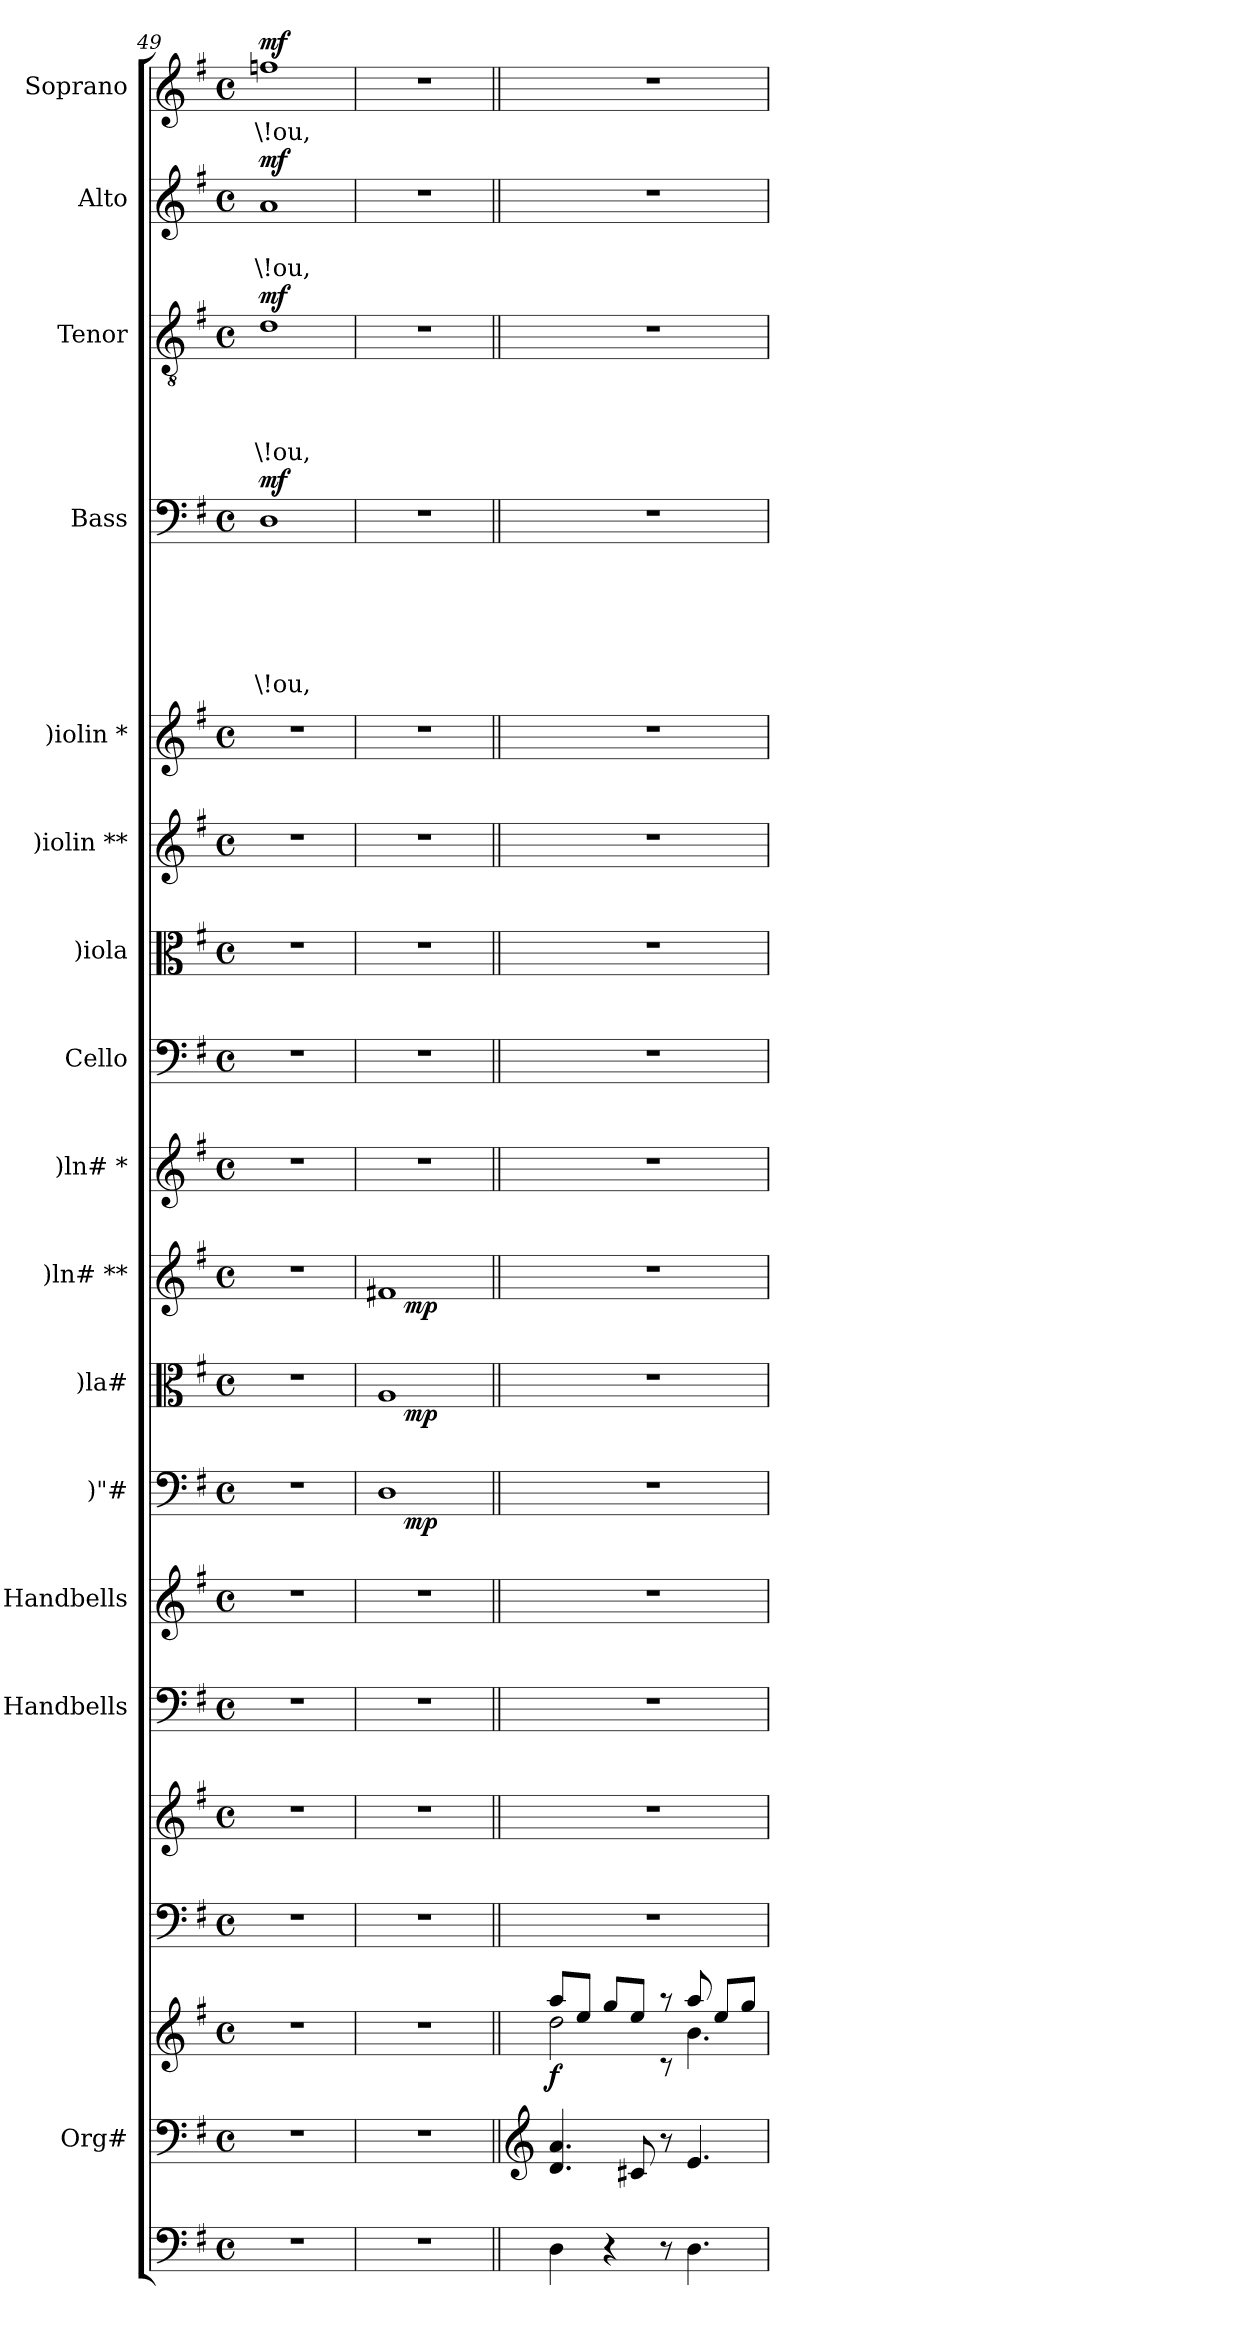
**kern	**kern	**kern	**dynam	**kern	**kern	**kern	**kern	**kern	**dynam	**kern	**dynam	**kern	**dynam	**kern	**kern	**kern	**kern	**kern	**kern	**text	**text	**text	**text	**text	**text	**dynam	**kern	**text	**text	**text	**text	**dynam	**kern	**text	**text	**dynam	**kern	**text	**dynam
*part18	*part17	*part17	*part17	*part16	*part15	*part14	*part13	*part12	*part12	*part11	*part11	*part10	*part10	*part9	*part8	*part7	*part6	*part5	*part4	*part4	*part4	*part4	*part4	*part4	*part4	*part4	*part3	*part3	*part3	*part3	*part3	*part3	*part2	*part2	*part2	*part2	*part1	*part1	*part1
*staff19	*staff18	*staff17	*staff17/18	*staff16	*staff15	*staff14	*staff13	*staff12	*staff12	*staff11	*staff11	*staff10	*staff10	*staff9	*staff8	*staff7	*staff6	*staff5	*staff4	*staff4	*staff4	*staff4	*staff4	*staff4	*staff4	*staff4	*staff3	*staff3	*staff3	*staff3	*staff3	*staff3	*staff2	*staff2	*staff2	*staff2	*staff1	*staff1	*staff1
*	*I"Org#	*	*	*	*	*I"Handbells	*I"Handbells	*I")"#	*	*I")la#	*	*I")ln# **	*	*I")ln# *	*I"Cello	*I")iola	*I")iolin **	*I")iolin *	*I"Bass	*	*	*	*	*	*	*	*I"Tenor	*	*	*	*	*	*I"Alto	*	*	*	*I"Soprano	*	*
*	*	*	*	*	*	*	*	*	*	*I')la#	*	*I')ln# **	*	*I')ln# *	*	*	*	*	*I'B	*	*	*	*	*	*	*	*I'T	*	*	*	*	*	*I'A	*	*	*	*I'S	*	*
*clefF4	*clefF4	*clefG2	*	*clefF4	*clefG2	*clefF4	*clefG2	*clefF4	*	*clefC3	*	*clefG2	*	*clefG2	*clefF4	*clefC3	*clefG2	*clefG2	*clefF4	*	*	*	*	*	*	*	*clefGv2	*	*	*	*	*	*clefG2	*	*	*	*clefG2	*	*
*k[f#]	*k[f#]	*k[f#]	*	*k[f#]	*k[f#]	*k[f#]	*k[f#]	*k[f#]	*	*k[f#]	*	*k[f#]	*	*k[f#]	*k[f#]	*k[f#]	*k[f#]	*k[f#]	*k[f#]	*	*	*	*	*	*	*	*k[f#]	*	*	*	*	*	*k[f#]	*	*	*	*k[f#]	*	*
*G:	*G:	*G:	*	*G:	*G:	*G:	*G:	*G:	*	*G:	*	*G:	*	*G:	*G:	*G:	*G:	*G:	*G:	*	*	*	*	*	*	*	*G:	*	*	*	*	*	*G:	*	*	*	*G:	*	*
*M4/4	*M4/4	*M4/4	*	*M4/4	*M4/4	*M4/4	*M4/4	*M4/4	*	*M4/4	*	*M4/4	*	*M4/4	*M4/4	*M4/4	*M4/4	*M4/4	*M4/4	*	*	*	*	*	*	*	*M4/4	*	*	*	*	*	*M4/4	*	*	*	*M4/4	*	*
*met(c)	*met(c)	*met(c)	*	*met(c)	*met(c)	*met(c)	*met(c)	*met(c)	*	*met(c)	*	*met(c)	*	*met(c)	*met(c)	*met(c)	*met(c)	*met(c)	*met(c)	*	*	*	*	*	*	*	*met(c)	*	*	*	*	*	*met(c)	*	*	*	*met(c)	*	*
=49	=49	=49	=49	=49	=49	=49	=49	=49	=49	=49	=49	=49	=49	=49	=49	=49	=49	=49	=49	=49	=49	=49	=49	=49	=49	=49	=49	=49	=49	=49	=49	=49	=49	=49	=49	=49	=49	=49	=49
!	!	!	!	!	!	!	!	!	!	!	!	!	!	!	!	!	!	!	!	!	!	!	!	!	!LO:LY:b	!LO:DY:a	!	!	!	!	!LO:LY:b	!LO:DY:a	!	!	!LO:LY:b	!LO:DY:a	!	!LO:LY:b	!LO:DY:a
1r	1r	1r	.	1r	1r	1r	1r	1r	.	1r	.	1r	.	1r	1r	1r	1r	1r	1D	.	.	.	.	.	\!ou,	mf	1d	.	.	.	\!ou,	mf	1a	.	\!ou,	mf	1ffn	\!ou,	mf
=50	=50	=50	=50	=50	=50	=50	=50	=50	=50	=50	=50	=50	=50	=50	=50	=50	=50	=50	=50	=50	=50	=50	=50	=50	=50	=50	=50	=50	=50	=50	=50	=50	=50	=50	=50	=50	=50	=50	=50
*	*	*	*	*	*	*	*	*^	*	*^	*	*^	*	*	*	*	*	*	*	*	*	*	*	*	*	*	*	*	*	*	*	*	*	*	*	*	*	*	*
1r	1r	1r	.	1r	1r	1r	1r	1D	8ryy	.	1A	8ryy	.	1f#X	8ryy	.	1r	1r	1r	1r	1r	1r	.	.	.	.	.	.	.	1r	.	.	.	.	.	1r	.	.	.	1r	.	.
!	!	!	!	!	!	!	!	!	!	!LO:DY:b	!	!	!LO:DY:b	!	!	!LO:DY:b	!	!	!	!	!	!	!	!	!	!	!	!	!	!	!	!	!	!	!	!	!	!	!	!	!	!
.	.	.	.	.	.	.	.	.	2..ryy	mp	.	2..ryy	mp	.	2..ryy	mp	.	.	.	.	.	.	.	.	.	.	.	.	.	.	.	.	.	.	.	.	.	.	.	.	.	.
*	*	*	*	*	*	*	*	*v	*v	*	*	*	*	*v	*v	*	*	*	*	*	*	*	*	*	*	*	*	*	*	*	*	*	*	*	*	*	*	*	*	*	*	*
*	*	*	*	*	*	*	*	*	*	*v	*v	*	*	*	*	*	*	*	*	*	*	*	*	*	*	*	*	*	*	*	*	*	*	*	*	*	*	*	*	*
=51||	=51||	=51||	=51||	=51||	=51||	=51||	=51||	=51||	=51||	=51||	=51||	=51||	=51||	=51||	=51||	=51||	=51||	=51||	=51||	=51||	=51||	=51||	=51||	=51||	=51||	=51||	=51||	=51||	=51||	=51||	=51||	=51||	=51||	=51||	=51||	=51||	=51||	=51||	=51||
*	*clefG2	*	*	*	*	*	*	*	*	*	*	*	*	*	*	*	*	*	*	*	*	*	*	*	*	*	*	*	*	*	*	*	*	*	*	*	*	*	*
*	*	*^	*	*	*	*	*	*^	*	*^	*	*^	*	*	*	*	*	*	*	*	*	*	*	*	*	*	*	*	*	*	*	*	*	*	*	*	*	*	*
!	!	!	!	!LO:DY:b	!	!	!	!	!	!	!	!	!	!	!	!	!	!	!	!	!	!	!	!	!	!	!	!	!	!	!	!	!	!	!	!	!	!	!	!	!	!	!
*	*	*	*	*	*	*	*	*	*v	*v	*	*	*	*	*v	*v	*	*	*	*	*	*	*	*	*	*	*	*	*	*	*	*	*	*	*	*	*	*	*	*	*	*	*
*	*	*	*	*	*	*	*	*	*	*	*v	*v	*	*	*	*	*	*	*	*	*	*	*	*	*	*	*	*	*	*	*	*	*	*	*	*	*	*	*	*	*
4D\	4.d/ 4.a/	8aa/L	2dd\	f	1r	1r	1r	1r	1r	.	1r	.	1r	.	1r	1r	1r	1r	1r	1r	.	.	.	.	.	.	.	1r	.	.	.	.	.	1r	.	.	.	1r	.	.
.	.	8ee/J	.	.	.	.	.	.	.	.	.	.	.	.	.	.	.	.	.	.	.	.	.	.	.	.	.	.	.	.	.	.	.	.	.	.	.	.	.	.
4r	.	8gg/L	.	.	.	.	.	.	.	.	.	.	.	.	.	.	.	.	.	.	.	.	.	.	.	.	.	.	.	.	.	.	.	.	.	.	.	.	.	.
.	8c#X/	8ee/J	.	.	.	.	.	.	.	.	.	.	.	.	.	.	.	.	.	.	.	.	.	.	.	.	.	.	.	.	.	.	.	.	.	.	.	.	.	.
8r	8r	8raa	8rc	.	.	.	.	.	.	.	.	.	.	.	.	.	.	.	.	.	.	.	.	.	.	.	.	.	.	.	.	.	.	.	.	.	.	.	.	.
4.D\	4.e/	8aa/	4.b\	.	.	.	.	.	.	.	.	.	.	.	.	.	.	.	.	.	.	.	.	.	.	.	.	.	.	.	.	.	.	.	.	.	.	.	.	.
.	.	8ee/L	.	.	.	.	.	.	.	.	.	.	.	.	.	.	.	.	.	.	.	.	.	.	.	.	.	.	.	.	.	.	.	.	.	.	.	.	.	.
.	.	8gg/J	.	.	.	.	.	.	.	.	.	.	.	.	.	.	.	.	.	.	.	.	.	.	.	.	.	.	.	.	.	.	.	.	.	.	.	.	.	.
*	*	*v	*v	*	*	*	*	*	*	*	*	*	*	*	*	*	*	*	*	*	*	*	*	*	*	*	*	*	*	*	*	*	*	*	*	*	*	*	*	*
=	=	=	=	=	=	=	=	=	=	=	=	=	=	=	=	=	=	=	=	=	=	=	=	=	=	=	=	=	=	=	=	=	=	=	=	=	=	=	=
*-	*-	*-	*-	*-	*-	*-	*-	*-	*-	*-	*-	*-	*-	*-	*-	*-	*-	*-	*-	*-	*-	*-	*-	*-	*-	*-	*-	*-	*-	*-	*-	*-	*-	*-	*-	*-	*-	*-	*-
